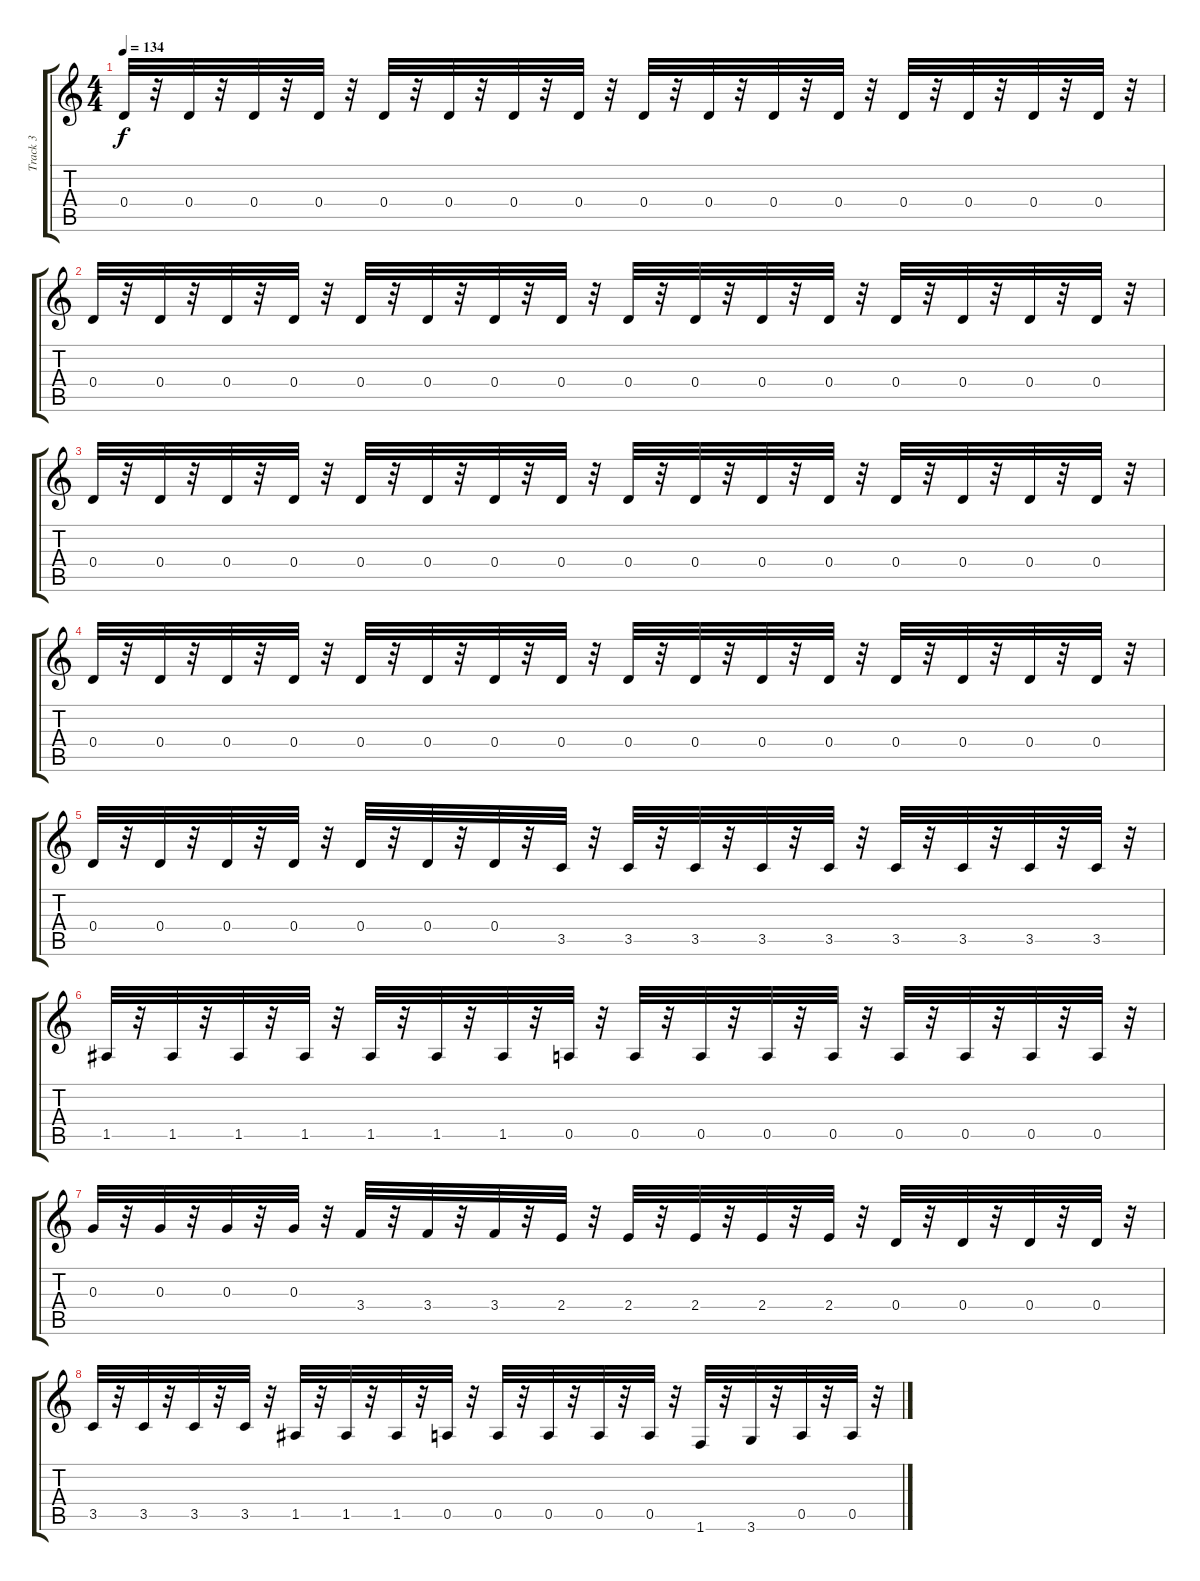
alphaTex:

\track ("Track 3" "Track 3") {instrument distortionguitar}
\staff {score tabs}
\tuning (E4 B3 G3 D3 A2 E2) {hide}
\ts (4 4)
\tempo 134
\clef g2
\ks c
0.4.32{dy f} r.32 0.4.32 r.32 0.4.32 r.32 0.4.32 r.32 0.4.32 r.32 0.4.32 r.32 0.4.32 r.32 0.4.32 r.32 0.4.32 r.32 0.4.32 r.32 0.4.32 r.32 0.4.32 r.32 0.4.32 r.32 0.4.32 r.32 0.4.32 r.32 0.4.32 r.32 |
0.4.32 r.32 0.4.32 r.32 0.4.32 r.32 0.4.32 r.32 0.4.32 r.32 0.4.32 r.32 0.4.32 r.32 0.4.32 r.32 0.4.32 r.32 0.4.32 r.32 0.4.32 r.32 0.4.32 r.32 0.4.32 r.32 0.4.32 r.32 0.4.32 r.32 0.4.32 r.32 |
0.4.32 r.32 0.4.32 r.32 0.4.32 r.32 0.4.32 r.32 0.4.32 r.32 0.4.32 r.32 0.4.32 r.32 0.4.32 r.32 0.4.32 r.32 0.4.32 r.32 0.4.32 r.32 0.4.32 r.32 0.4.32 r.32 0.4.32 r.32 0.4.32 r.32 0.4.32 r.32 |
0.4.32 r.32 0.4.32 r.32 0.4.32 r.32 0.4.32 r.32 0.4.32 r.32 0.4.32 r.32 0.4.32 r.32 0.4.32 r.32 0.4.32 r.32 0.4.32 r.32 0.4.32 r.32 0.4.32 r.32 0.4.32 r.32 0.4.32 r.32 0.4.32 r.32 0.4.32 r.32 |
0.4.32 r.32 0.4.32 r.32 0.4.32 r.32 0.4.32 r.32 0.4.32 r.32 0.4.32 r.32 0.4.32 r.32 3.5.32 r.32 3.5.32 r.32 3.5.32 r.32 3.5.32 r.32 3.5.32 r.32 3.5.32 r.32 3.5.32 r.32 3.5.32 r.32 3.5.32 r.32 |
1.5.32 r.32 1.5.32 r.32 1.5.32 r.32 1.5.32 r.32 1.5.32 r.32 1.5.32 r.32 1.5.32 r.32 0.5.32 r.32 0.5.32 r.32 0.5.32 r.32 0.5.32 r.32 0.5.32 r.32 0.5.32 r.32 0.5.32 r.32 0.5.32 r.32 0.5.32 r.32 |
0.3.32 r.32 0.3.32 r.32 0.3.32 r.32 0.3.32 r.32 3.4.32 r.32 3.4.32 r.32 3.4.32 r.32 2.4.32 r.32 2.4.32 r.32 2.4.32 r.32 2.4.32 r.32 2.4.32 r.32 0.4.32 r.32 0.4.32 r.32 0.4.32 r.32 0.4.32 r.32 |
3.5.32 r.32 3.5.32 r.32 3.5.32 r.32 3.5.32 r.32 1.5.32 r.32 1.5.32 r.32 1.5.32 r.32 0.5.32 r.32 0.5.32 r.32 0.5.32 r.32 0.5.32 r.32 0.5.32 r.32 1.6.32 r.32 3.6.32 r.32 0.5.32 r.32 0.5.32 r.32
